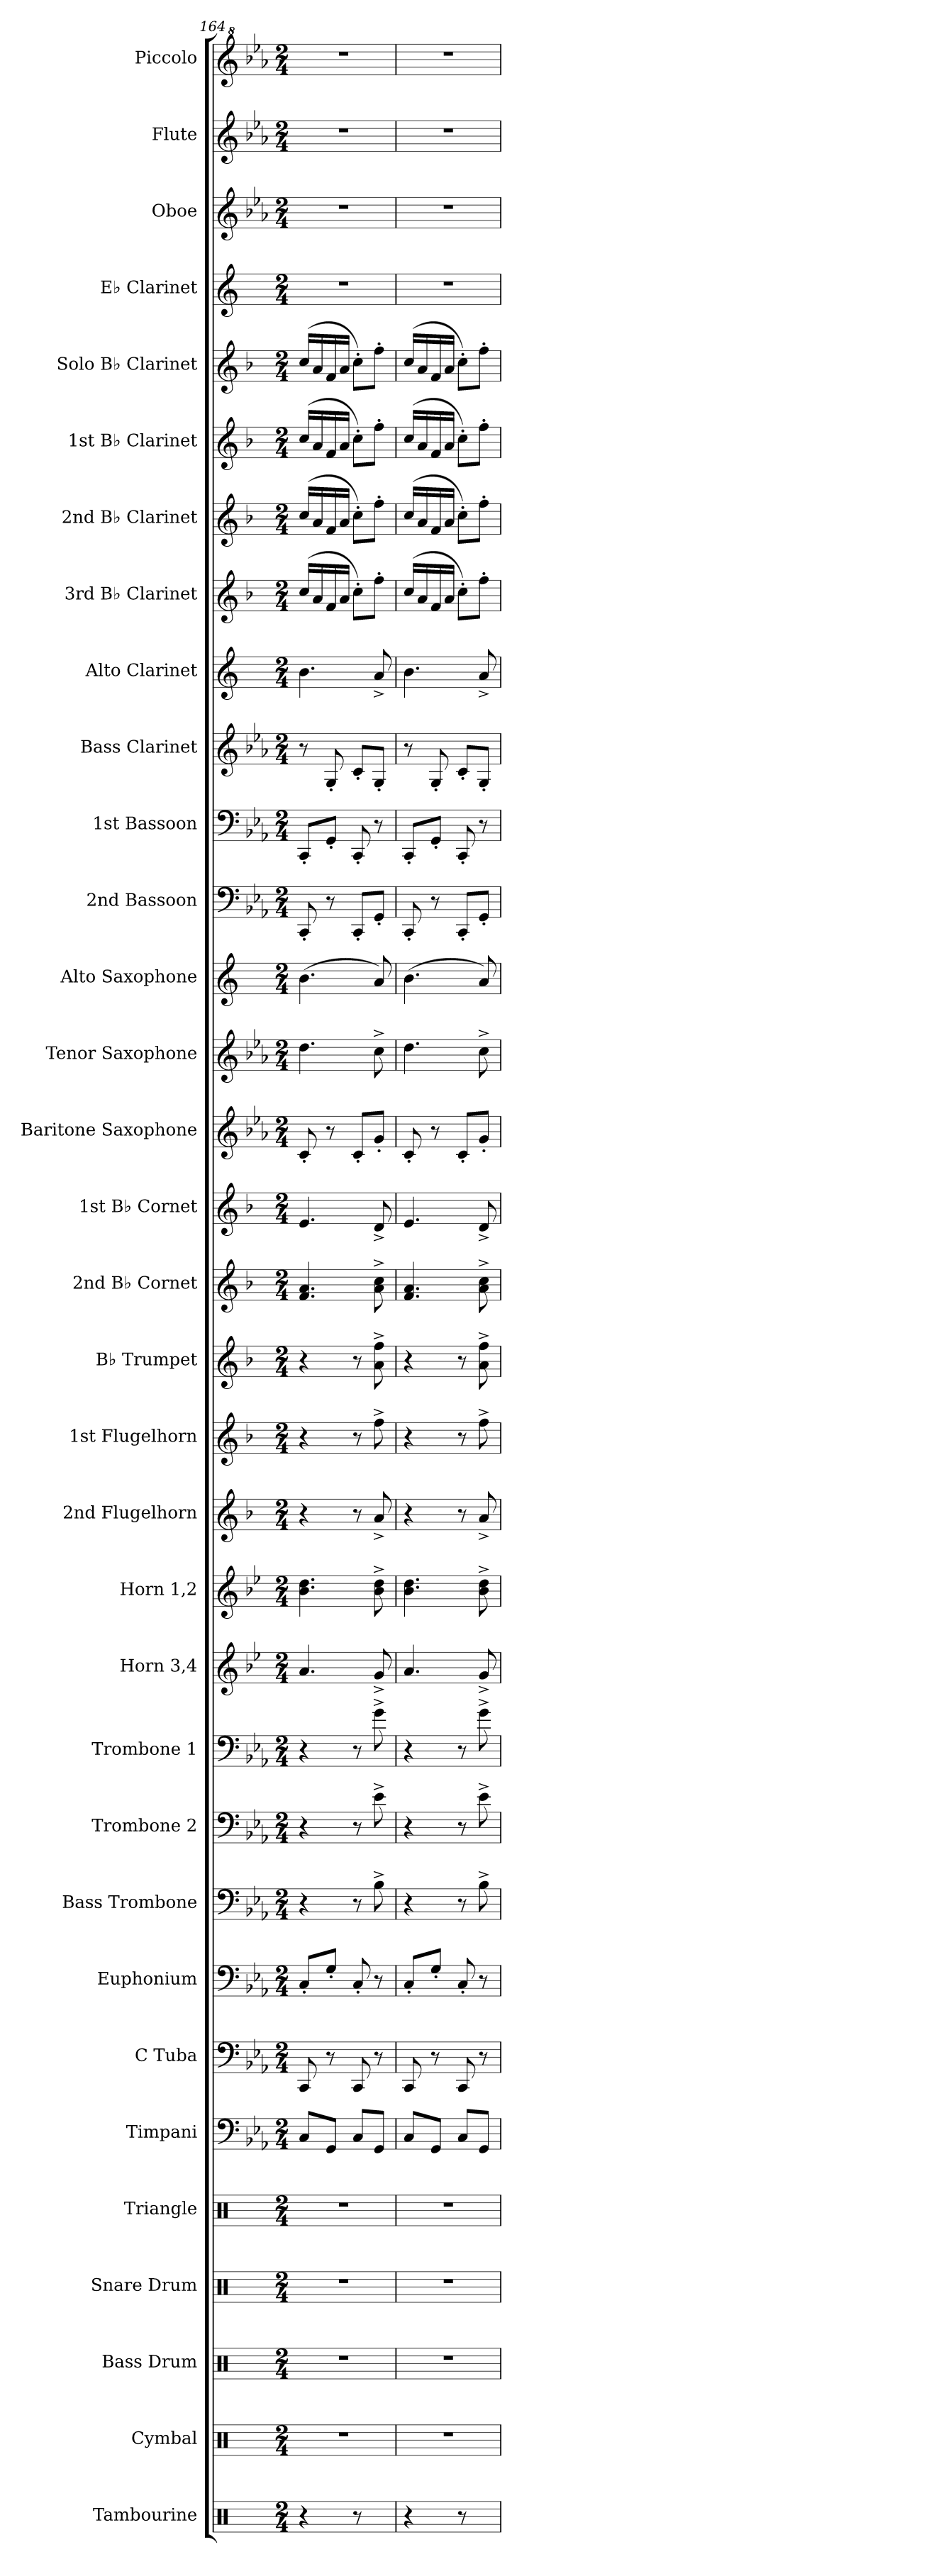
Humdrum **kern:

**kern	**kern	**kern	**kern	**kern	**kern	**kern	**kern	**kern	**kern	**kern	**kern	**kern	**kern	**kern	**kern	**kern	**kern	**kern	**kern	**kern	**kern	**kern	**kern	**kern	**kern	**kern	**kern	**kern	**kern	**kern	**kern	**kern
*part33	*part32	*part31	*part30	*part29	*part28	*part27	*part26	*part25	*part24	*part23	*part22	*part21	*part20	*part19	*part18	*part17	*part16	*part15	*part14	*part13	*part12	*part11	*part10	*part9	*part8	*part7	*part6	*part5	*part4	*part3	*part2	*part1
*staff33	*staff32	*staff31	*staff30	*staff29	*staff28	*staff27	*staff26	*staff25	*staff24	*staff23	*staff22	*staff21	*staff20	*staff19	*staff18	*staff17	*staff16	*staff15	*staff14	*staff13	*staff12	*staff11	*staff10	*staff9	*staff8	*staff7	*staff6	*staff5	*staff4	*staff3	*staff2	*staff1
*I"Tambourine	*I"Cymbal	*I"Bass Drum	*I"Snare Drum	*I"Triangle	*I"Timpani	*I"C Tuba	*I"Euphonium	*I"Bass Trombone	*I"Trombone 2	*I"Trombone 1	*I"Horn 3,4	*I"Horn 1,2	*I"2nd Flugelhorn	*I"1st Flugelhorn	*I"B♭ Trumpet	*I"2nd B♭ Cornet	*I"1st B♭ Cornet	*I"Baritone Saxophone	*I"Tenor Saxophone	*I"Alto Saxophone	*I"2nd Bassoon	*I"1st Bassoon	*I"Bass Clarinet	*I"Alto Clarinet	*I"3rd B♭ Clarinet	*I"2nd B♭ Clarinet	*I"1st B♭ Clarinet	*I"Solo B♭ Clarinet	*I"E♭ Clarinet	*I"Oboe	*I"Flute	*I"Piccolo
*I'Tamb.	*I'Cym.	*I'B. Dr.	*I'Sn. Dr.	*I'Trgl.	*I'Timp.	*I'C Tu.	*I'Eu.	*I'B. Trb.	*I'Trb. 2	*I'Trb. 1	*I'Hn. 3,4	*I'Hn. 1,2	*I'2nd Flghn.	*I'1st Flghn.	*I'B♭ Tpt.	*I'2nd B♭ Cnt.	*I'1st B♭ Cnt.	*I'Bar. Sax.	*I'T. Sax.	*I'A. Sax.	*I'2nd Bsn.	*I'1st Bsn.	*I'B. Cl.	*I'A. Cl.	*I'3rd B♭ Cl.	*I'2nd B♭ Cl.	*I'1st B♭ Cl.	*I'Solo B♭ Cl.	*I'E♭ Cl.	*I'Ob.	*I'Fl.	*I'Picc.
*clefX	*clefX	*clefX	*clefX	*clefX	*clefF4	*clefF4	*clefF4	*clefF4	*clefF4	*clefF4	*clefG2	*clefG2	*clefG2	*clefG2	*clefG2	*clefG2	*clefG2	*clefG2	*clefG2	*clefG2	*clefF4	*clefF4	*clefG2	*clefG2	*clefG2	*clefG2	*clefG2	*clefG2	*clefG2	*clefG2	*clefG2	*clefG^2
*	*	*	*	*	*	*	*	*	*	*	*ITrd4c7	*ITrd4c7	*ITrd1c2	*ITrd1c2	*ITrd1c2	*ITrd1c2	*ITrd1c2	*ITrd12c21	*ITrd8c14	*ITrd5c9	*	*	*ITrd8c14	*ITrd5c9	*ITrd1c2	*ITrd1c2	*ITrd1c2	*ITrd1c2	*ITrd-2c-3	*	*	*ITrd-7c-12
*k[]	*k[]	*k[]	*k[]	*k[]	*k[b-e-a-]	*k[b-e-a-]	*k[b-e-a-]	*k[b-e-a-]	*k[b-e-a-]	*k[b-e-a-]	*k[b-e-a-]	*k[b-e-a-]	*k[b-e-a-]	*k[b-e-a-]	*k[b-e-a-]	*k[b-e-a-]	*k[b-e-a-]	*k[b-e-a-]	*k[b-e-a-]	*k[b-e-a-]	*k[b-e-a-]	*k[b-e-a-]	*k[b-e-a-]	*k[b-e-a-]	*k[b-e-a-]	*k[b-e-a-]	*k[b-e-a-]	*k[b-e-a-]	*k[b-e-a-]	*k[b-e-a-]	*k[b-e-a-]	*k[b-e-a-]
*C:	*C:	*C:	*C:	*C:	*E-:	*E-:	*E-:	*E-:	*E-:	*E-:	*E-:	*E-:	*E-:	*E-:	*E-:	*E-:	*E-:	*E-:	*E-:	*E-:	*E-:	*E-:	*E-:	*E-:	*E-:	*E-:	*E-:	*E-:	*E-:	*E-:	*E-:	*E-:
*M2/4	*M2/4	*M2/4	*M2/4	*M2/4	*M2/4	*M2/4	*M2/4	*M2/4	*M2/4	*M2/4	*M2/4	*M2/4	*M2/4	*M2/4	*M2/4	*M2/4	*M2/4	*M2/4	*M2/4	*M2/4	*M2/4	*M2/4	*M2/4	*M2/4	*M2/4	*M2/4	*M2/4	*M2/4	*M2/4	*M2/4	*M2/4	*M2/4
=164	=164	=164	=164	=164	=164	=164	=164	=164	=164	=164	=164	=164	=164	=164	=164	=164	=164	=164	=164	=164	=164	=164	=164	=164	=164	=164	=164	=164	=164	=164	=164	=164
4r	2r	2r	2r	2r	8C/L	8CC/	8C'/L	4r	4r	4r	4.d/	4.e-\ 4.g\	4r	4r	4r	4.e-/ 4.g/	4.d/	8C'/	4.d\	(4.d\	8CC'/	8CC'/L	8r	4.d\	(16b-/LL	(16b-/LL	(16b-/LL	(16b-/LL	2r	2r	2r	2r
.	.	.	.	.	.	.	.	.	.	.	.	.	.	.	.	.	.	.	.	.	.	.	.	.	16g/	16g/	16g/	16g/	.	.	.	.
.	.	.	.	.	8GG/J	8r	8G'/J	.	.	.	.	.	.	.	.	.	.	8r	.	.	8r	8GG'/J	8GG'/	.	16e-/	16e-/	16e-/	16e-/	.	.	.	.
.	.	.	.	.	.	.	.	.	.	.	.	.	.	.	.	.	.	.	.	.	.	.	.	.	16g/JJ	16g/JJ	16g/JJ	16g/JJ	.	.	.	.
8r	.	.	.	.	8C/L	8CC/	8C'/	8r	8r	8r	.	.	8r	8r	8r	.	.	8C'/L	.	.	8CC'/L	8CC'/	8C'/L	.	8b-'\L)	8b-'\L)	8b-'\L)	8b-'\L)	.	.	.	.
8R^\	.	.	.	.	8GG/J	8r	8r	8B-^\	8e-^\	8g^\	8c^/	8e-\^ 8g\^	8g^/	8ee-^\	8g\^ 8ee-\^	8g\^ 8b-\^	8c^/	8G'/J	8c^\	8c/)	8GG'/J	8r	8GG'/J	8c^/	8ee-'\J	8ee-'\J	8ee-'\J	8ee-'\J	.	.	.	.
=165	=165	=165	=165	=165	=165	=165	=165	=165	=165	=165	=165	=165	=165	=165	=165	=165	=165	=165	=165	=165	=165	=165	=165	=165	=165	=165	=165	=165	=165	=165	=165	=165
4r	2r	2r	2r	2r	8C/L	8CC/	8C'/L	4r	4r	4r	4.d/	4.e-\ 4.g\	4r	4r	4r	4.e-/ 4.g/	4.d/	8C'/	4.d\	(4.d\	8CC'/	8CC'/L	8r	4.d\	(16b-/LL	(16b-/LL	(16b-/LL	(16b-/LL	2r	2r	2r	2r
.	.	.	.	.	.	.	.	.	.	.	.	.	.	.	.	.	.	.	.	.	.	.	.	.	16g/	16g/	16g/	16g/	.	.	.	.
.	.	.	.	.	8GG/J	8r	8G'/J	.	.	.	.	.	.	.	.	.	.	8r	.	.	8r	8GG'/J	8GG'/	.	16e-/	16e-/	16e-/	16e-/	.	.	.	.
.	.	.	.	.	.	.	.	.	.	.	.	.	.	.	.	.	.	.	.	.	.	.	.	.	16g/JJ	16g/JJ	16g/JJ	16g/JJ	.	.	.	.
8r	.	.	.	.	8C/L	8CC/	8C'/	8r	8r	8r	.	.	8r	8r	8r	.	.	8C'/L	.	.	8CC'/L	8CC'/	8C'/L	.	8b-'\L)	8b-'\L)	8b-'\L)	8b-'\L)	.	.	.	.
8R^\	.	.	.	.	8GG/J	8r	8r	8B-^\	8e-^\	8g^\	8c^/	8e-\^ 8g\^	8g^/	8ee-^\	8g\^ 8ee-\^	8g\^ 8b-\^	8c^/	8G'/J	8c^\	8c/)	8GG'/J	8r	8GG'/J	8c^/	8ee-'\J	8ee-'\J	8ee-'\J	8ee-'\J	.	.	.	.
=	=	=	=	=	=	=	=	=	=	=	=	=	=	=	=	=	=	=	=	=	=	=	=	=	=	=	=	=	=	=	=	=
*-	*-	*-	*-	*-	*-	*-	*-	*-	*-	*-	*-	*-	*-	*-	*-	*-	*-	*-	*-	*-	*-	*-	*-	*-	*-	*-	*-	*-	*-	*-	*-	*-
